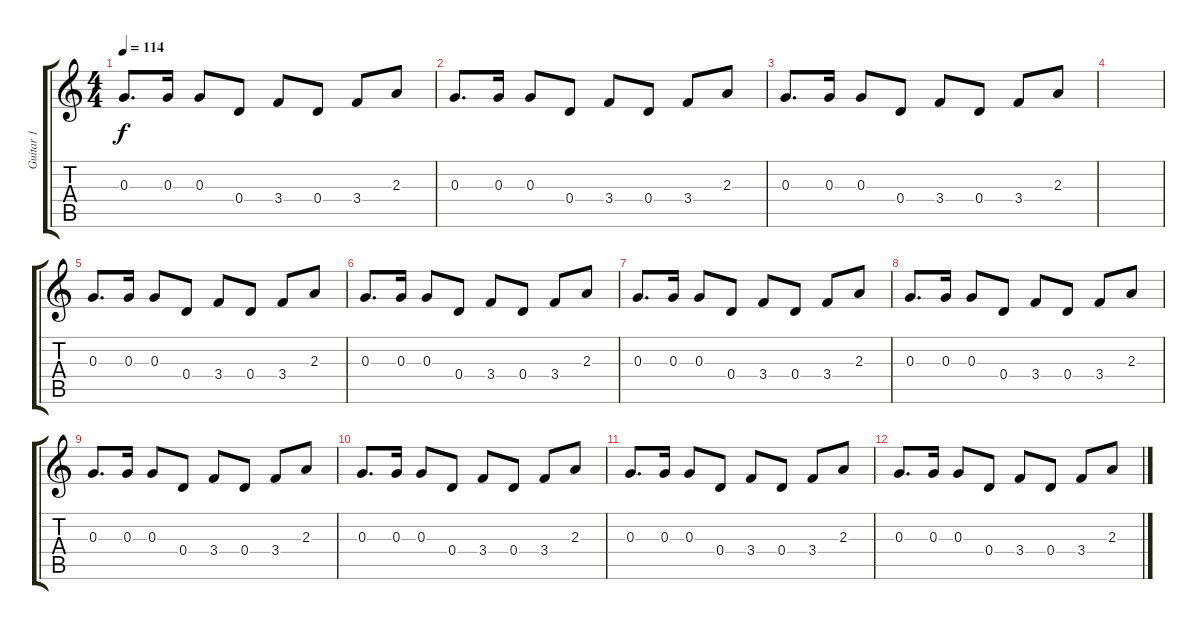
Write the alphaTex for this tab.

\track ("Guitar 1" "Guitar 1") {instrument electricguitarclean}
\staff {score tabs}
\tuning (E4 B3 G3 D3 A2 E2) {hide}
\ts (4 4)
\tempo 114
\clef g2
\ks c
0.3.8{d dy f} 0.3.16 0.3.8 0.4.8 3.4.8 0.4.8 3.4.8 2.3.8 |
0.3.8{d} 0.3.16 0.3.8 0.4.8 3.4.8 0.4.8 3.4.8 2.3.8 |
0.3.8{d} 0.3.16 0.3.8 0.4.8 3.4.8 0.4.8 3.4.8 2.3.8 |
|
0.3.8{d} 0.3.16 0.3.8 0.4.8 3.4.8 0.4.8 3.4.8 2.3.8 |
0.3.8{d} 0.3.16 0.3.8 0.4.8 3.4.8 0.4.8 3.4.8 2.3.8 |
0.3.8{d} 0.3.16 0.3.8 0.4.8 3.4.8 0.4.8 3.4.8 2.3.8 |
0.3.8{d} 0.3.16 0.3.8 0.4.8 3.4.8 0.4.8 3.4.8 2.3.8 |
0.3.8{d} 0.3.16 0.3.8 0.4.8 3.4.8 0.4.8 3.4.8 2.3.8 |
0.3.8{d} 0.3.16 0.3.8 0.4.8 3.4.8 0.4.8 3.4.8 2.3.8 |
0.3.8{d} 0.3.16 0.3.8 0.4.8 3.4.8 0.4.8 3.4.8 2.3.8 |
0.3.8{d} 0.3.16 0.3.8 0.4.8 3.4.8 0.4.8 3.4.8 2.3.8
